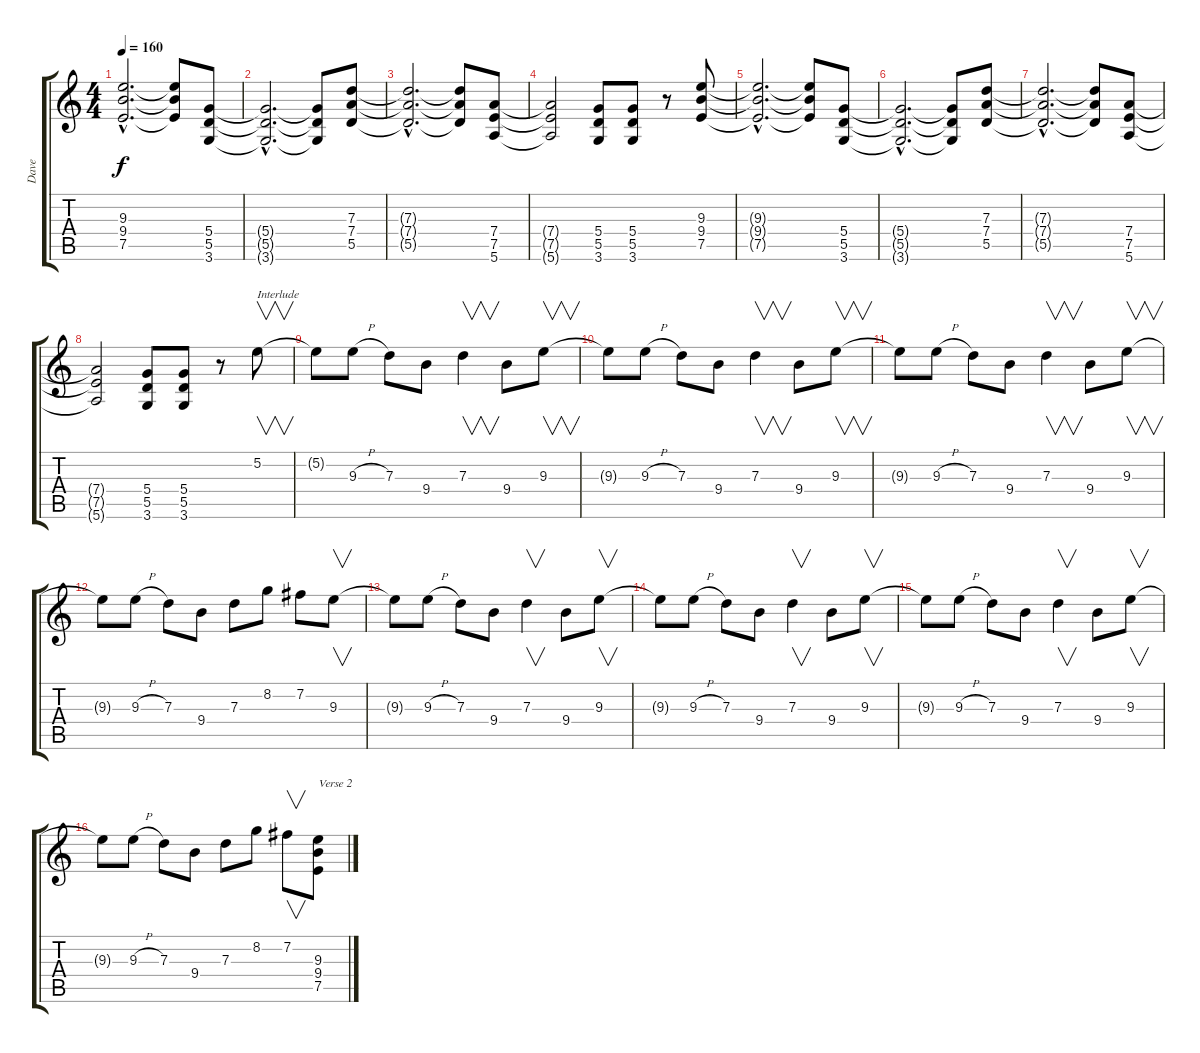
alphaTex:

\track ("Dave" "Dave") {instrument distortionguitar}
\staff {score tabs}
\tuning (E4 B3 G3 D3 A2 E2) {hide}
\ts (4 4)
\tempo 160
\clef g2
\ks c
(9.3{hac t} 9.4{hac t} 7.5{hac t}).2{d dy f} (9.3{t} 9.4{t} 7.5{t}).8 (5.4 5.5 3.6).8 |
(5.4{hac t} 5.5{hac t} 3.6{hac t}).2{d} (5.4{t} 5.5{t} 3.6{t}).8 (7.3 7.4 5.5).8 |
(7.3{hac t} 7.4{hac t} 5.5{hac t}).2{d} (7.3{t} 7.4{t} 5.5{t}).8 (7.4 7.5 5.6).8 |
(7.4{t} 7.5{t} 5.6{t}).2 (5.4 5.5 3.6).8 (5.4 5.5 3.6).8 r.8 (9.3 9.4 7.5).8 |
(9.3{hac t} 9.4{hac t} 7.5{hac t}).2{d} (9.3{t} 9.4{t} 7.5{t}).8 (5.4 5.5 3.6).8 |
(5.4{hac t} 5.5{hac t} 3.6{hac t}).2{d} (5.4{t} 5.5{t} 3.6{t}).8 (7.3 7.4 5.5).8 |
(7.3{hac t} 7.4{hac t} 5.5{hac t}).2{d} (7.3{t} 7.4{t} 5.5{t}).8 (7.4 7.5 5.6).8 |
(7.4{t} 7.5{t} 5.6{t}).2 (5.4 5.5 3.6).8 (5.4 5.5 3.6).8 r.8 5.2.8{v txt "Interlude"} |
5.2{t}.8 9.3{h}.8 7.3.8 9.4.8 7.3.4{v} 9.4.8 9.3.8{v} |
9.3{t}.8 9.3{h}.8 7.3.8 9.4.8 7.3.4{v} 9.4.8 9.3.8{v} |
9.3{t}.8 9.3{h}.8 7.3.8 9.4.8 7.3.4{v} 9.4.8 9.3.8{v} |
9.3{t}.8 9.3{h}.8 7.3.8 9.4.8 7.3.8 8.2.8 7.2.8 9.3.8{v} |
9.3{t}.8 9.3{h}.8 7.3.8 9.4.8 7.3.4{v} 9.4.8 9.3.8{v} |
9.3{t}.8 9.3{h}.8 7.3.8 9.4.8 7.3.4{v} 9.4.8 9.3.8{v} |
9.3{t}.8 9.3{h}.8 7.3.8 9.4.8 7.3.4{v} 9.4.8 9.3.8{v} |
9.3{t}.8 9.3{h}.8 7.3.8 9.4.8 7.3.8 8.2.8 7.2.8{v} (9.3 9.4 7.5).8{txt "Verse 2"}
